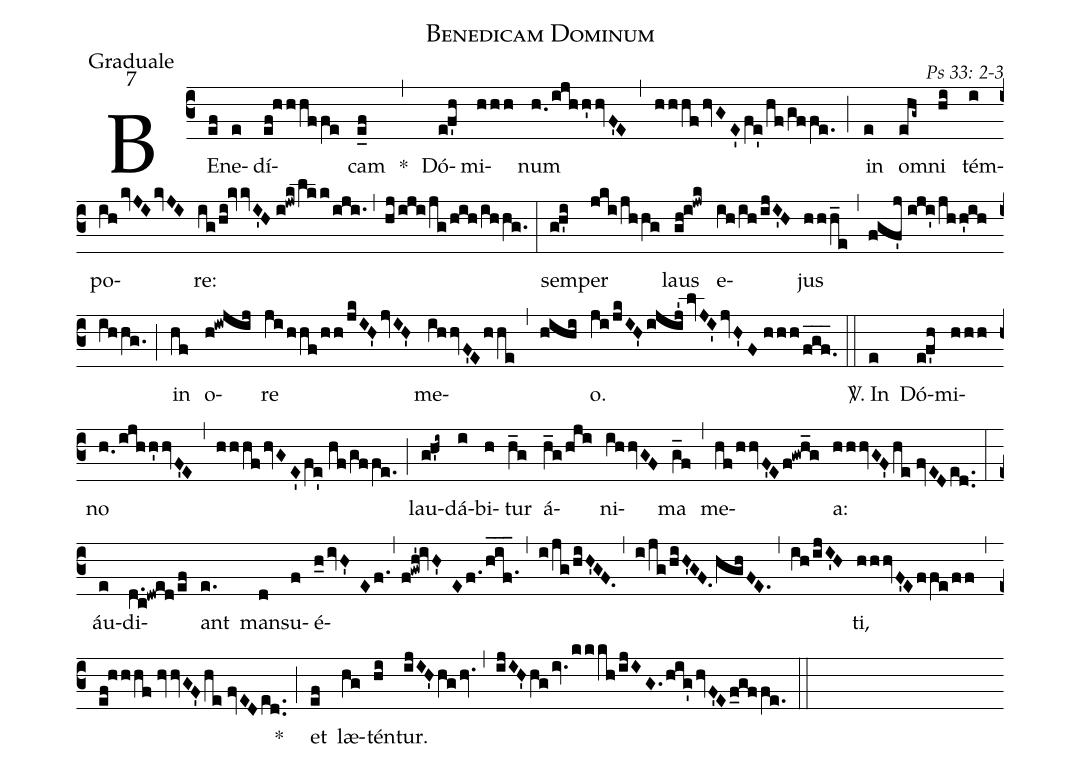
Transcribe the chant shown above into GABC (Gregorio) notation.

name: Benedicam Dominum;
office-part: Graduale;
mode: 7;
commentary: Ps 33: 2-3;
%%
(c3) BE(ef)ne(e)dí(ef!hhhffe)cam(e_f) *(,) Dó(e!f'h)mi(hhh)num(h.0/ijhh'hvF'E) (,) (hhhf/hvGE'/fe'/hf/gffe.) (;) in(e) om(ehg~)ni(hi) tém(i)po(ih/kvJI/kvJI)re:(ig/hi!kvvI'H//i!jwk/lkk/iji.) (,) (hj/iji/jg/hih/ihhg.) (:)
sem(g!h'i)per(jki/jhhg) laus(gh!i!jwk) e(ih/ih/ijI'H)jus(hhh_e) (,) (fgf'j//iji'/jh/h'ih/ihhg.) (;) in(hf) o(h!iwjij)re(ji/hhf/hh/jkIH'/jvIH') me(ihhvF'E/hhe,hihi)o.(ji/jkIH'/ijij'/lvJI'/jvH'F//hhh/f_g_f._) (::)
<sp>V/</sp>. In(e) Dó(e!f'h)mi(hhh)no(h.0/ijhh'hvF'E) (,) (hhhf/hvGE'/fe'//hf/gffe.) (;) lau(g!h'i~)dá(i)bi(h)tur(h_g) á(h_g/hji)ni(ihhvGF)ma(g_f) (,) me(hf/hhvF'E/f!gwh_g)a:(hhhvGF'/he//fvED/ed..) (:)
áu(e)di(d.c!dwed/ef)ant(e.) man(d)su(f)é(h_0/ivH'Ef.,f!gwh'!ivH'E/f./h_i_f.1_,i/jg/hiH'GF.,i/jg/hiH'GF./hghFE.,ih/ijI'H)ti,(hhhvF'E/ffe/ff) (,) (ef!hhhf//hvvGF'/he//fvED/ed..) *(;) et(ef) læ(hg)tén(hi)tur.(ijIH'hg/hv.) (,) (ijIH'hg/iv./kkkh/ijIG./hig'/hvF'E/f_gffe.) (::)
